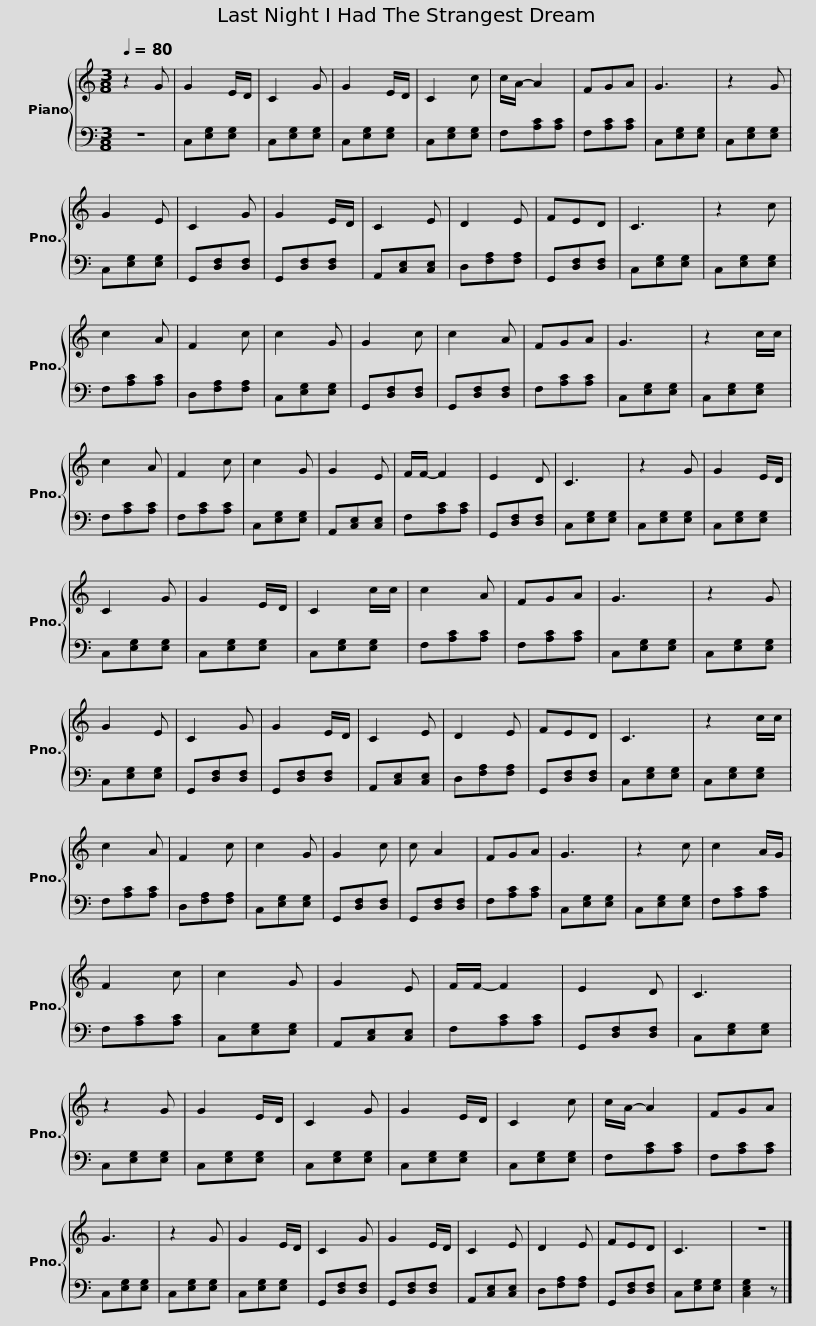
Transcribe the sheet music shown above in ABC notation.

X:1
%%score { 1 | 2 }
L:1/8
Q:1/4=80
M:3/8
I:linebreak $
K:C
V:1 treble
V:2 bass
V:1
 z2 G | G2 E/D/ | C2 G | G2 E/D/ | C2 c | %5
 c/A/- A2 | FGA | G3 | z2 G | G2 E | %10
 C2 G |$ G2 E/D/ | C2 E | D2 E | FED | %15
 C3 | z2 c | c2 A | F2 c | c2 G | %20
 G2 c | c2 A | FGA |$ G3 | z2 c/c/ | %25
 c2 A | F2 c | c2 G | G2 E | F/F/- F2 | %30
 E2 D | C3 | z2 G | G2 E/D/ |$ C2 G | %35
 G2 E/D/ | C2 c/c/ | c2 A | FGA | G3 | %40
 z2 G | G2 E | C2 G | G2 E/D/ | C2 E |$ %45
 D2 E | FED | C3 | z2 c/c/ | c2 A | %50
 F2 c | c2 G | G2 c | c A2 | FGA | %55
 G3 | z2 c |$ c2 A/G/ | F2 c | c2 G | %60
 G2 E | F/F/- F2 | E2 D | C3 | z2 G | %65
 G2 E/D/ | C2 G | G2 E/D/ |$ C2 c | c/A/- A2 | %70
 FGA | G3 | z2 G | G2 E/D/ | C2 G | %75
 G2 E/D/ | C2 E | D2 E | FED | C3 |$ %80
 z3 |] %81
V:2
 z3 | C,[E,G,][E,G,] | C,[E,G,][E,G,] | C,[E,G,][E,G,] | C,[E,G,][E,G,] | %5
 F,[A,C][A,C] | F,[A,C][A,C] | C,[E,G,][E,G,] | C,[E,G,][E,G,] | C,[E,G,][E,G,] | %10
 G,,[D,F,][D,F,] |$ G,,[D,F,][D,F,] | A,,[C,E,][C,E,] | D,[F,A,][F,A,] | G,,[D,F,][D,F,] | %15
 C,[E,G,][E,G,] | C,[E,G,][E,G,] | F,[A,C][A,C] | D,[F,A,][F,A,] | C,[E,G,][E,G,] | %20
 G,,[D,F,][D,F,] | G,,[D,F,][D,F,] | F,[A,C][A,C] |$ C,[E,G,][E,G,] | C,[E,G,][E,G,] | %25
 F,[A,C][A,C] | F,[A,C][A,C] | C,[E,G,][E,G,] | A,,[C,E,][C,E,] | F,[A,C][A,C] | %30
 G,,[D,F,][D,F,] | C,[E,G,][E,G,] | C,[E,G,][E,G,] | C,[E,G,][E,G,] |$ C,[E,G,][E,G,] | %35
 C,[E,G,][E,G,] | C,[E,G,][E,G,] | F,[A,C][A,C] | F,[A,C][A,C] | C,[E,G,][E,G,] | %40
 C,[E,G,][E,G,] | C,[E,G,][E,G,] | G,,[D,F,][D,F,] | G,,[D,F,][D,F,] | A,,[C,E,][C,E,] |$ %45
 D,[F,A,][F,A,] | G,,[D,F,][D,F,] | C,[E,G,][E,G,] | C,[E,G,][E,G,] | F,[A,C][A,C] | %50
 D,[F,A,][F,A,] | C,[E,G,][E,G,] | G,,[D,F,][D,F,] | G,,[D,F,][D,F,] | F,[A,C][A,C] | %55
 C,[E,G,][E,G,] | C,[E,G,][E,G,] |$ F,[A,C][A,C] | F,[A,C][A,C] | C,[E,G,][E,G,] | %60
 A,,[C,E,][C,E,] | F,[A,C][A,C] | G,,[D,F,][D,F,] | C,[E,G,][E,G,] | C,[E,G,][E,G,] | %65
 C,[E,G,][E,G,] | C,[E,G,][E,G,] | C,[E,G,][E,G,] |$ C,[E,G,][E,G,] | F,[A,C][A,C] | %70
 F,[A,C][A,C] | C,[E,G,][E,G,] | C,[E,G,][E,G,] | C,[E,G,][E,G,] | G,,[D,F,][D,F,] | %75
 G,,[D,F,][D,F,] | A,,[C,E,][C,E,] | D,[F,A,][F,A,] | G,,[D,F,][D,F,] | C,[E,G,][E,G,] |$ %80
 [C,E,G,]2 z |] %81
